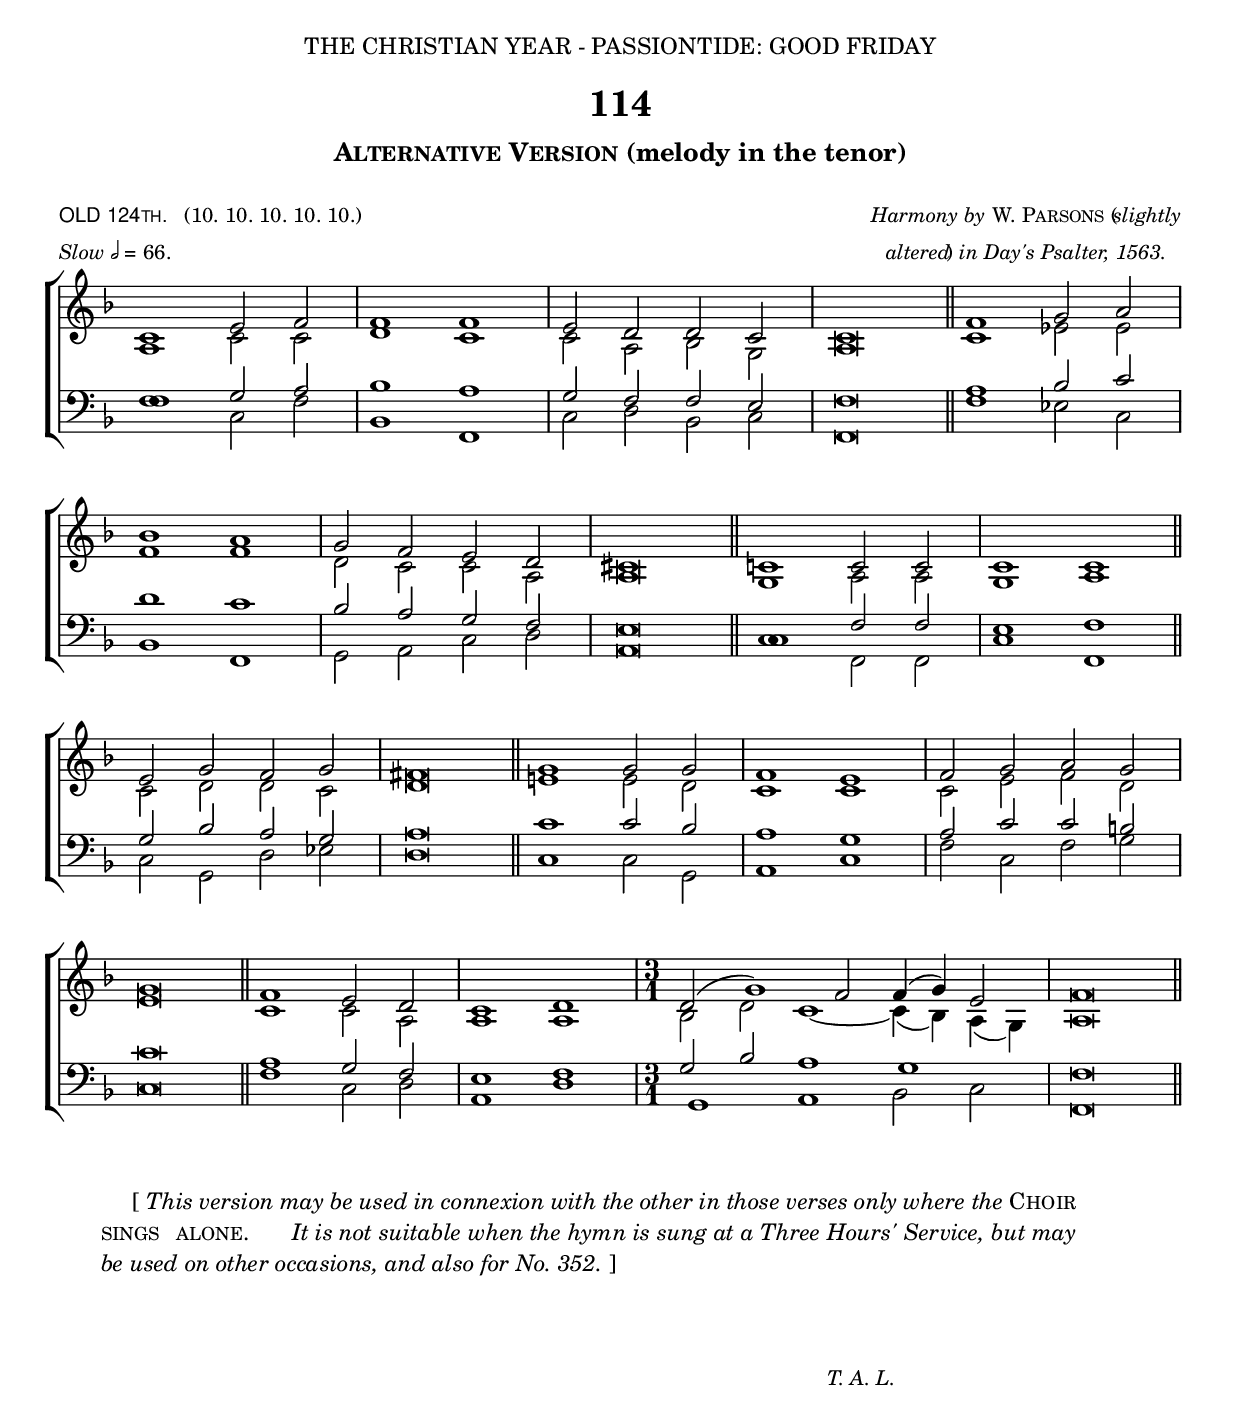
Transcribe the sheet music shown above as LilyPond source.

%%%% 185.png
%%%% Hymn 114 Alternative Version. Melody in the tenor. The dying robber raised his aching brow
%%%% Rev 2

\version "2.10"
\header {
  dedication = \markup { \center-align { "THE CHRISTIAN YEAR - PASSIONTIDE: GOOD FRIDAY"
	\hspace #0.1 }}	
	
  title = \markup { \center-align { "114"
	\line { \large { \smallCaps "Alternative Version" "(melody in the tenor)" }}
	\hspace #1  %%% insert a blank line
	}}
  
  meter = \markup { \small {\column {  \line { \sans { \smallCaps "OLD 124th."} \hspace #1 \roman {"(10. 10. 10. 10. 10.)"}}
                                       \line { \italic {Slow} \fontsize #-5 \general-align #Y #DOWN \note #"2" #1 = 66.}
                                  }
                  }}
 
  arranger =  \markup { \small { \center-align {
		            \line{ \italic "Harmony by" \smallCaps "W. Parsons" "(" \hspace #-1 \italic "slightly" }
			    \line { \italic "altered" \hspace #-1 ")" \italic "in Day's Psalter, 1563."  }
  		} } } 	

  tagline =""
}

%%%%%%%%%%%%%%%%%%%%%%%%%%% Macros

%% push a note slightly to the right

push = \once \override NoteColumn #'force-hshift = #0.4

%%% merge. Macro to pull note slightly leftwards.  Used to produce those partially merged wholenotes 

merge = \once \override NoteColumn #'force-hshift = #-0.01		  
	      
%%%%%%%%%%%%%%%%%%%%%%%%%%% End of macro definitions

%%% SATB voices

global = {
  \time 4/2
  \key f \major
  \set Staff.midiInstrument = "church organ"
}

soprano = \relative c' {  \once \override Staff.TimeSignature #'stencil = ##f
  c1 e2 f | f1 f | e2 d d c | c\breve \bar "||" f1 g2 a | \break
  bes1 a | g2 f e d | cis\breve \bar "||" c!1 c2 c | c1 c | \break
  e2 g f g | fis\breve \bar "||" g1 g2 g | f1 e | f2 g a g | \break
  g\breve \bar "||" f1 e2 d | c1 d | \time 3/1 d2( \push g1) f2 f4( g) e2 | f\breve \bar "||"
} 
   
alto = \relative c' {  \once \override Staff.TimeSignature #'stencil = ##f
  a1 c2 c | d1 c | c2 a bes g | a\breve \bar "||" c1 ees2 ees |
  f1 f | d2 c c a | a\breve \bar "||" g1 a2 a | g1 a |
  c2 d d c | d\breve \bar "||" e!1 e2 d | c1 c | c2 e f d |
  e\breve \bar "||" c1 c2 a | a1 a | \time 3/1 bes2 d c1 ~ c4( bes) a( g) | a\breve \bar "||"
}

tenor = \relative c {\clef bass  \once \override Staff.TimeSignature #'stencil = ##f
  f1 g2 a | bes1 a | g2 f f e | f\breve \bar "||" a1 bes2 c |
  d1 c | bes2 a g f | e\breve \bar "||" c1 f2 f | e1 f |
  g2 bes a g | a\breve \bar "||" c1 c2 bes | a1 g | a2 c c b |
  c\breve \bar "||" a1 g2 f | e1 f | \time 3/1 g2 bes a1 \push g1  | f\breve \bar "||"
}

bass = \relative c {\clef bass  \once \override Staff.TimeSignature #'stencil = ##f
  \merge f1 c2 f | bes,1 f | c'2 d bes c | f,\breve \bar "||" f'1 ees2 c |
  bes1 f | g2 a c d | a\breve \bar "||" \merge c1 f,2 f | c'1 f, \bar "||"
  c'2 g d' ees | d\breve \bar "||" c1 c2 g | a1 c | f2 c f g |
  c,\breve \bar "||" f1 c2 d | a1 d | \time 3/1 \push g, a bes2 c | f,\breve \bar "||"
}

#(ly:set-option 'point-and-click #f)

\paper {
  #(set-paper-size "a4")
%  annotate-spacing = ##t
  print-page-number = ##f
  ragged-last-bottom = ##t
  ragged-bottom = ##t
}

\book{

%%% Score block	

\score{
\new ChoirStaff	
<<
	\context Staff = upper << 
	\context Voice = sopranos { \voiceOne \global \soprano }
	\context Voice = altos    { \voiceTwo \global \alto }
	                      >>
	\context Staff = lower <<
	\context Voice = tenors { \voiceOne \global \tenor }
	\context Voice = basses { \voiceTwo \global \bass }
			        >>
>>
\layout {
		indent=0
		\context { \Score \remove "Bar_number_engraver" }
		\context { \Score \remove "Mark_engraver"  }
                \context { \Staff \consists "Mark_engraver"  }
	} %% close layout
	
%%% Hymn Midi	

\midi { \context { \Score tempoWholesPerMinute = #(ly:make-moment 66 2)}} 

} %%% Score bracket


%%% Hymn Note Markup

\markup{ \hspace #4  \override #'(line-width . 94)

\justify{  { "     [" \italic {This version may be used in connexion with the other in those verses only where the} \smallCaps { Choir sings alone. }  
	       \italic { "    It is not suitable when the hymn is sung at a Three Hours' Service, but may" } 
                \italic { "be used on other occasions, and also for No. 352." } "]" } } }

		
%%% fake score block to occupy space and force a pagebreak.  Can't think of a better way of doing this.
\score{
	{s4 }
\header { breakbefore = ##f piece = ##f opus = ##f tagline = ##f }
\layout{	
	\context { \Staff
		\remove Time_signature_engraver
		\remove Key_engraver
		\remove Clef_engraver
		\remove Staff_symbol_engraver
}}}

%%% Second page

%%% Lyric Attribution 

\markup { \small { \hspace #74 \italic "T. A. L." } }

%%% Main lyric block

\markup { \hspace #26 %%add space as necc. to center the column
          \column { %%% one super column for the entire block of lyrics
	                 \column { %%verse 1 is a column of 2 lines  
	                  \line { \hspace #2.2 \column { \lower #2.4 \fontsize #8 "T" }   %%Drop Cap goes here
				  \hspace #-1.0    %% adjust this if other letters are too far from Drop Cap
				  \column  { \raise #0.0 "HE dying robber raised his aching brow"
			                                 "  To claim the dying Lord for company;" } }  
	                  \line {  \hspace #2.5  %%adjust hspace until this line left edge is flush with Drop Cap
				   \lower  #1.56  %%adjust this until the line spacing looks right
				   \column {   
					   "And heard, in answer to his trembling vow,"
					   "The promise of the King: Thou—even thou—"
					   "    To-day shalt be in Paradise with me."
			  		}} 
			         } %%% finish verse 1	
		  	\hspace #1 
           		\line { "2  "
			   \column {	     
				   "We too the measure of our guilt confess,"
				   "    Knowing thy mercy, Lord, our only plea;"
				   "That we, like him, through judgement and distress,"
				   "For all the weight of our unworthiness,"
				   "    May win our way to Paradise with thee."
			}}     
			\hspace #1 
           		\line { "3  "
			   \column {	     
				   "But so bewildered is our failing heart,"
				   "    So dim the lustre of thy royalty."
				   "We hardly know thee, Lord, for what thou art,"
				   "Till we begin to take the better part"
				   "    And lose ourselves in Paradise with thee."
			}}  
    		        \hspace #1 
           		\line {"4. "
			  \column {	     
				  "Then lift our eyes, dear Lord, from this poor dross,"
				  "    To see thee reigning in humility,"
				  "The King of love; that, wresting gain from loss,"
				  "We too may climb the ladder of the Cross,"
				  "    To find our home in Paradise with thee."
			}}
	  }
} %%% lyric markup bracket

%%% Amen score block
\score{
  \new ChoirStaff
   <<
        \context Staff = upper \with { fontSize = #-3  \override StaffSymbol #'staff-space = #(magstep -2) }  
	                      << 
	\context Voice = "sopranos" { \relative c' { \clef treble \global \voiceOne f1 f \bar "||" }}
	\context Voice = "altos"    { \relative c' { \clef treble \global \voiceTwo d1 c \bar "||" }}
	                      >>
			  
	\context Lyrics \lyricsto "altos" {\override LyricText #'font-size = #-1  A -- men. }
	
	\context Staff = lower \with { fontSize = #-3  \override StaffSymbol #'staff-space = #(magstep -2) }  
	                       << 
	\context Voice = "tenors" { \relative c { \clef bass \global \voiceThree bes'1 a \bar "||" }}
	\context Voice = "basses" { \relative c { \clef bass \global \voiceFour  bes1 f \bar "||" }}
			        >> 
  >>			      
\header { breakbefore = ##f piece = " " opus = " " }

\layout { 
      \context { \Score timing = ##f }
	ragged-right = ##t
	indent = 15\cm
	\context { \Staff \remove Time_signature_engraver }

       } %% close layout

%%% Amen Midi

\midi { \context { \Score tempoWholesPerMinute = #(ly:make-moment 66 2) }} 

}
	
%%% alternative hymns also suitable

\markup { \hspace #34 \italic "Or the following: " \small  "99  Glory be to Jesus." }

} %%% book bracket